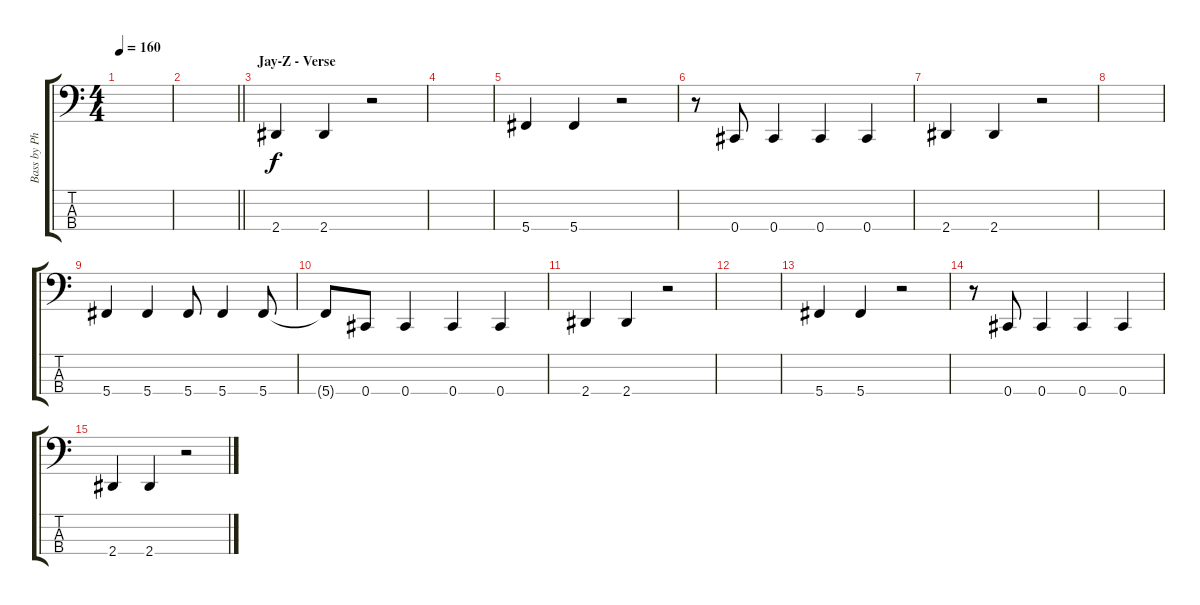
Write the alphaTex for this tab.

\track ("Bass by Phoenix" "Bass by Ph") {instrument electricbasspick}
\staff {score tabs}
\tuning (Gb2 Db2 Ab1 Db1) {hide}
\ts (4 4)
\tempo 160
\clef f4
\ks c
|
\barLineRight lightlight
|
\section ("" "Jay-Z - Verse")
2.4.4 2.4.4 r.2 |
|
5.4.4 5.4.4 r.2 |
r.8 0.4.8 0.4.4 0.4.4 0.4.4 |
2.4.4 2.4.4 r.2 |
|
5.4.4 5.4.4 5.4.8 5.4.4 5.4.8 |
5.4{t}.8 0.4.8 0.4.4 0.4.4 0.4.4 |
2.4.4 2.4.4 r.2 |
|
5.4.4 5.4.4 r.2 |
r.8 0.4.8 0.4.4 0.4.4 0.4.4 |
2.4.4 2.4.4 r.2
